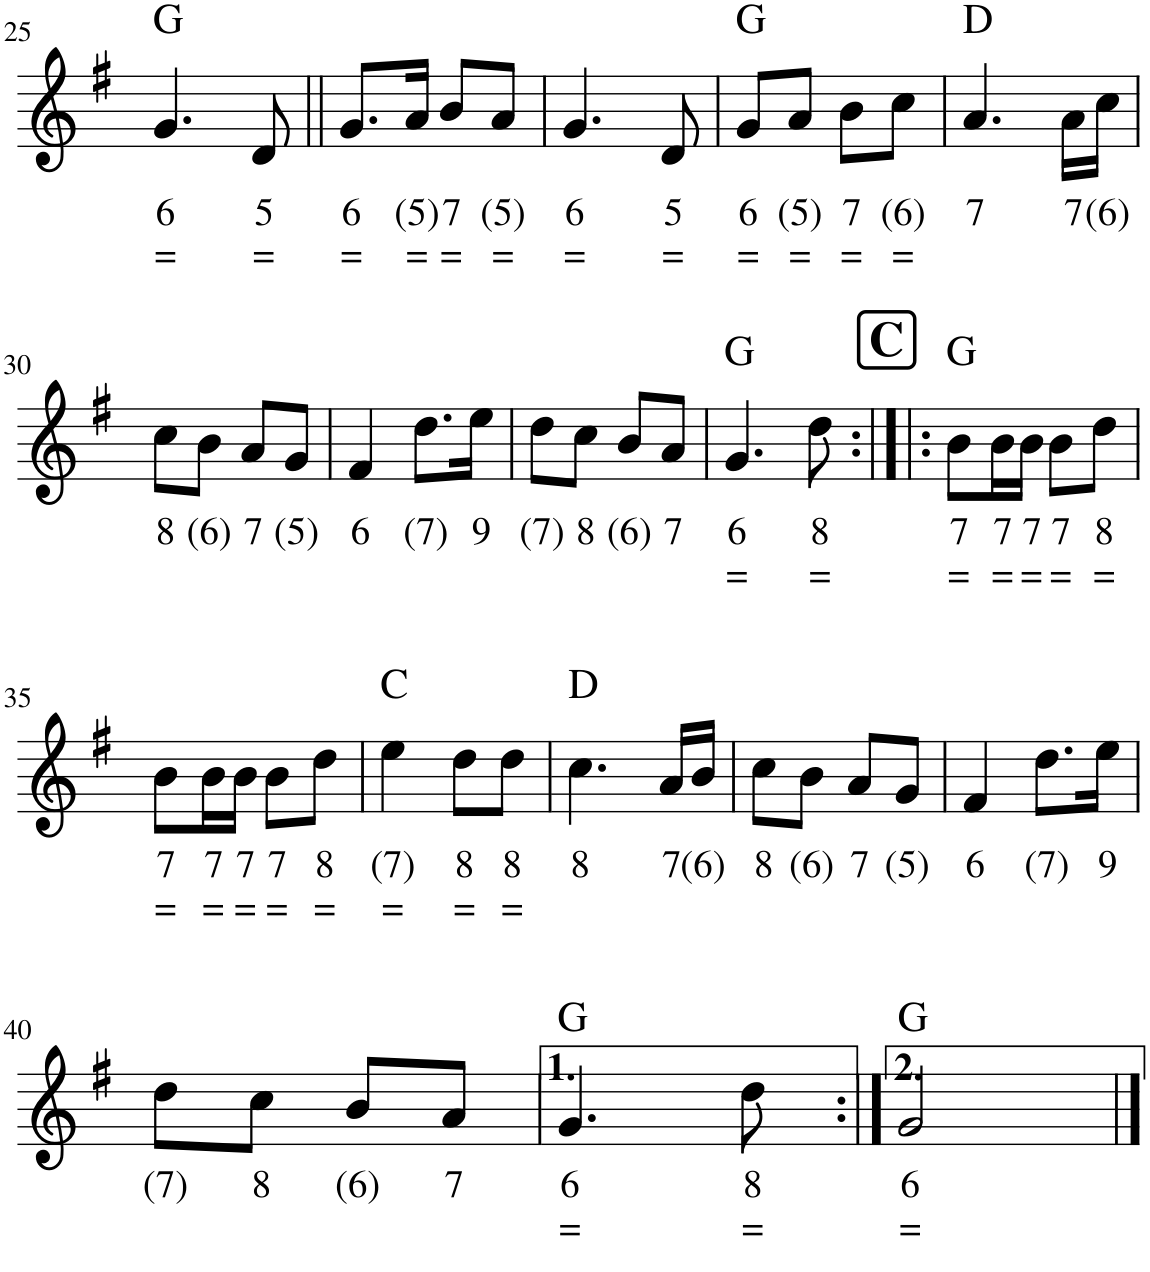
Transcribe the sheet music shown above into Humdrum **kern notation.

**kern	**text	**text	**kern	**text	**text	**harte
*part2	*part2	*part2	*part1	*part1	*part1	*part1
*staff2	*staff2	*staff2	*staff1	*staff1	*staff1	*
*I"Stem	*	*	*I"Stem	*	*	*
!!LO:PB:g=z
*clefG2	*	*	*clefG2	*	*	*
*k[f#]	*	*	*k[f#]	*	*	*
*M2/4	*	*	*M2/4	*	*	*
=25	=25	=25	=25	=25	=25	=25
!	!	!	!	!LO:LY:b	!LO:LY:b	!
2gg	9	=	4.g/	6	=	G:maj
!	!	!	!	!LO:LY:b	!LO:LY:b	!
.	.	.	8d/	5	=	.
=26||	=26||	=26||	=26||	=26||	=26||	=26||
*^	*	*	*	*	*	*
*	*^	*	*	*	*	*	*
!	!	!	!	!	!	!LO:LY:b	!LO:LY:b	!
8r	8.ryy	4.B	4	=	8.g/L	6	=	.
8r	.	.	.	.	.	.	.	.
!	!	!	!	!	!	!LO:LY:b	!LO:LY:b	!
.	16c	.	(3)	=	16a/Jk	(5)	=	.
!	!	!	!	!	!	!LO:LY:b	!LO:LY:b	!
4r	8d/L	.	5	=	8b/L	7	=	.
!	!	!	!	!	!	!LO:LY:b	!LO:LY:b	!
.	8c/J	8ryy	(3)	=	8a/J	(5)	=	.
=27	=27	=27	=27	=27	=27	=27	=27	=27
!	!	!	!	!	!	!LO:LY:b	!LO:LY:b	!
*	*v	*v	*	*	*	*	*	*
8r	4.B	4	=	4.g/	6	=	.
8r	.	.	.	.	.	.	.
8r	.	.	.	.	.	.	.
!	!	!	!	!	!LO:LY:b	!LO:LY:b	!
8d	8ryy	5	=	8d/	5	=	.
=28	=28	=28	=28	=28	=28	=28	=28
!	!	!	!	!	!LO:LY:b	!LO:LY:b	!
8r	4B	4	=	8g/L	6	=	.
!	!	!	!	!	!LO:LY:b	!LO:LY:b	!
8d	.	5	=	8a/J	(5)	=	.
!	!	!	!	!	!LO:LY:b	!LO:LY:b	!
8d/L	4ryy	5	=	8b\L	7	=	.
!	!	!	!	!	!LO:LY:b	!LO:LY:b	!
8d/J	.	5	=	8cc\J	(6)	=	.
=29	=29	=29	=29	=29	=29	=29	=29
!	!	!	!	!	!LO:LY:b	!	!
4.c	4.ryy	4	.	4.a/	7	.	D:maj
!	!	!	!	!	!LO:LY:b	!	!
8r	16c/LL	4	.	16a\LL	7	.	.
!	!	!	!	!	!LO:LY:b	!	!
.	16d/JJ	(3)	.	16cc\JJ	(6)	.	.
!!LO:LB:g=z
=30	=30	=30	=30	=30	=30	=30	=30
!	!	!	!	!	!LO:LY:b	!	!
*v	*v	*	*	*	*	*	*
8e/L	5	.	8cc\L	8	.	.
!	!	!	!	!LO:LY:b	!	!
8d/J	(3)	.	8b\J	(6)	.	.
!	!	!	!	!LO:LY:b	!	!
8c/L	4	.	8a/L	7	.	.
!	!	!	!	!LO:LY:b	!	!
8d/J	(3)	.	8g/J	(5)	.	.
=31	=31	=31	=31	=31	=31	=31
*^	*	*	*	*	*	*
!	!	!	!	!	!LO:LY:b	!	!
4.A	4.ryy	3	.	4f#/	6	.	.
!	!	!	!	!	!LO:LY:b	!	!
.	.	.	.	8.dd\L	(7)	.	.
8r	8A	3	.	.	.	.	.
!	!	!	!	!	!LO:LY:b	!	!
.	.	.	.	16ee\Jk	9	.	.
*v	*v	*	*	*	*	*	*
=32	=32	=32	=32	=32	=32	=32
!	!	!	!	!LO:LY:b	!	!
8f#/L	6	.	8dd\L	(7)	.	.
!	!	!	!	!LO:LY:b	!	!
8e/J	5	.	8cc\J	8	.	.
!	!	!	!	!LO:LY:b	!	!
8d/L	(3)	.	8b/L	(6)	.	.
!	!	!	!	!LO:LY:b	!	!
8c/J	4	.	8a/J	7	.	.
=33	=33	=33	=33	=33	=33	=33
*^	*	*	*	*	*	*
!	!	!	!	!	!LO:LY:b	!LO:LY:b	!
8r	4.B	4	=	4.g/	6	=	G:maj
8r	.	.	.	.	.	.	.
8r	.	.	.	.	.	.	.
!	!	!	!	!	!LO:LY:b	!LO:LY:b	!
8B	8ryy	4	=	8dd\	8	=	.
!!LO:REH:place=s1:a:B:cj:fs=14:t=C
=34:|!|:	=34:|!|:	=34:|!|:	=34:|!|:	=34:|!|:	=34:|!|:	=34:|!|:	=34:|!|:
!	!	!	!	!	!LO:LY:b	!LO:LY:b	!
*v	*v	*	*	*	*	*	*
8G/L	3	=	8b\L	7	=	.
!	!	!	!	!LO:LY:b	!LO:LY:b	!
8d/J	5	=	16b\L	7	=	.
!	!	!	!	!LO:LY:b	!LO:LY:b	!
.	.	.	16b\JJ	7	=	.
!	!	!	!	!LO:LY:b	!LO:LY:b	!
8d/L	5	=	8b\L	7	=	.
!	!	!	!	!LO:LY:b	!LO:LY:b	!
8g/J	6	=	8dd\J	8	=	.
!!LO:LB:g=z
=35	=35	=35	=35	=35	=35	=35
!	!	!	!	!LO:LY:b	!LO:LY:b	!
8B/L	4	=	8b\L	7	=	.
!	!	!	!	!LO:LY:b	!LO:LY:b	!
8d/J	5	=	16b\L	7	=	.
!	!	!	!	!LO:LY:b	!LO:LY:b	!
.	.	.	16b\JJ	7	=	.
!	!	!	!	!LO:LY:b	!LO:LY:b	!
8g/L	6	=	8b\L	7	=	.
!	!	!	!	!LO:LY:b	!LO:LY:b	!
8b/J	7	=	8dd\J	8	=	.
=36	=36	=36	=36	=36	=36	=36
!	!	!	!	!LO:LY:b	!LO:LY:b	!
4cc	(6)	=	4ee\	(7)	=	C:maj
!	!	!	!	!LO:LY:b	!LO:LY:b	!
4b	7	=	8dd\L	8	=	.
!	!	!	!	!LO:LY:b	!LO:LY:b	!
.	.	.	8dd\J	8	=	.
=37	=37	=37	=37	=37	=37	=37
*^	*	*	*	*	*	*
!	!	!	!	!	!LO:LY:b	!	!
4.a	4.ryy	7	.	4.cc\	8	.	D:maj
!	!	!	!	!	!LO:LY:b	!	!
8r	16cc\LL	8	.	16a/LL	7	.	.
!	!	!	!	!	!LO:LY:b	!	!
.	16dd\JJ	(7)	.	16b/JJ	(6)	.	.
=38	=38	=38	=38	=38	=38	=38	=38
!	!	!	!	!	!LO:LY:b	!	!
*v	*v	*	*	*	*	*	*
8ee\L	9	.	8cc\L	8	.	.
!	!	!	!	!LO:LY:b	!	!
8dd\J	(7)	.	8b\J	(6)	.	.
!	!	!	!	!LO:LY:b	!	!
8cc\L	8	.	8a/L	7	.	.
!	!	!	!	!LO:LY:b	!	!
8b\J	(6)	.	8g/J	(5)	.	.
=39	=39	=39	=39	=39	=39	=39
*^	*	*	*	*	*	*
!	!	!	!	!	!LO:LY:b	!	!
4.a	4.ryy	7	.	4f#/	6	.	.
!	!	!	!	!	!LO:LY:b	!	!
.	.	.	.	8.dd\L	(7)	.	.
8r	8ff#	10	.	.	.	.	.
!	!	!	!	!	!LO:LY:b	!	!
.	.	.	.	16ee\Jk	9	.	.
*v	*v	*	*	*	*	*	*
!!LO:LB:g=z
=40	=40	=40	=40	=40	=40	=40
!	!	!	!	!LO:LY:b	!	!
8ff#\L	10	.	8dd\L	(7)	.	.
!	!	!	!	!LO:LY:b	!	!
8ee\J	9	.	8cc\J	8	.	.
!	!	!	!	!LO:LY:b	!	!
8dd\L	(7)	.	8b/L	(6)	.	.
!	!	!	!	!LO:LY:b	!	!
8cc\J	8	.	8a/J	7	.	.
=41	=41	=41	=41	=41	=41	=41
*^	*	*	*	*	*	*
!	!	!	!	!	!LO:LY:b	!LO:LY:b	!
4.b	4.ryy	.	.	4.g/	6	=	G:maj
!	!	!	!	!	!LO:LY:b	!LO:LY:b	!
8r	8d	.	.	8dd\	8	=	.
=42:|!	=42:|!	=42:|!	=42:|!	=42:|!	=42:|!	=42:|!	=42:|!
!	!	!	!	!	!LO:LY:b	!LO:LY:b	!
*v	*v	*	*	*	*	*	*
2gg	9	=	2g/	6	=	.
==	==	==	==	==	==	==
*-	*-	*-	*-	*-	*-	*-
